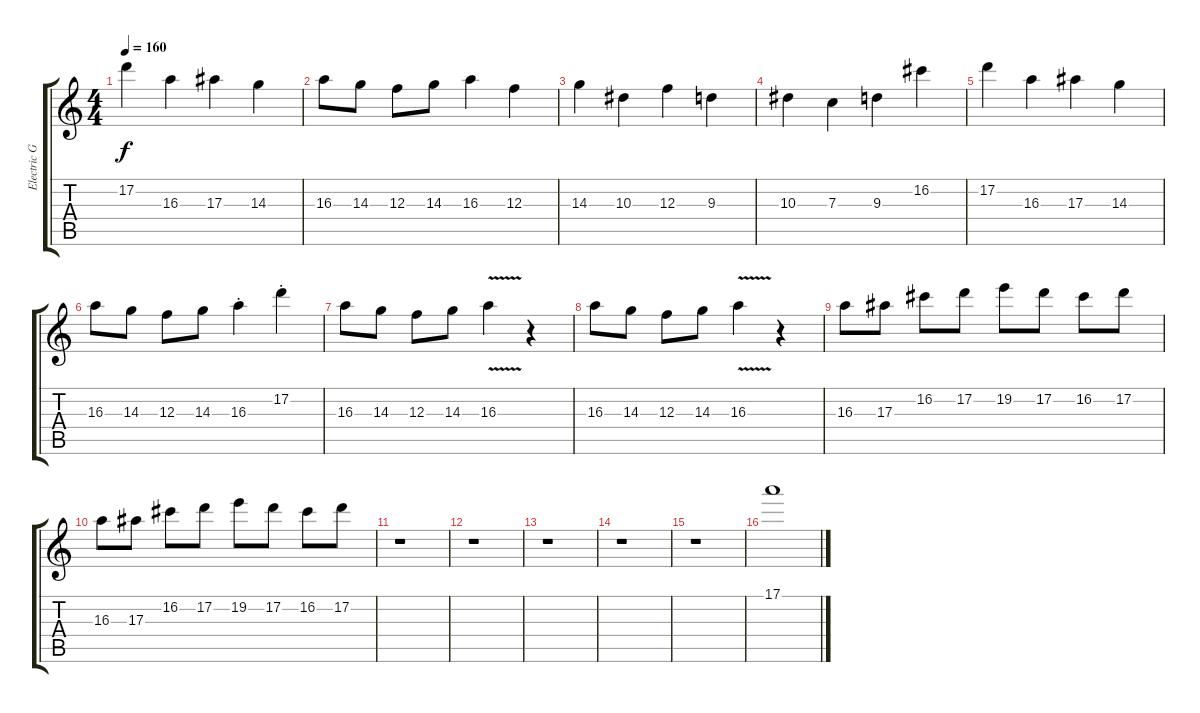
\track ("Electric Guitar" "Electric G") {instrument distortionguitar}
\staff {score tabs}
\tuning (E4 A3 F3 C3 G2 A2) {hide}
\ts (4 4)
\tempo 160
\clef g2
\ks c
17.2.4{dy f} 16.3.4 17.3.4 14.3.4 |
16.3.8 14.3.8 12.3.8 14.3.8 16.3.4 12.3.4 |
14.3.4 10.3.4 12.3.4 9.3.4 |
10.3.4 7.3.4 9.3.4 16.2.4 |
17.2.4 16.3.4 17.3.4 14.3.4 |
16.3.8 14.3.8 12.3.8 14.3.8 16.3{st}.4 17.2{st}.4 |
16.3.8 14.3.8 12.3.8 14.3.8 16.3{v}.4 r.4 |
16.3.8 14.3.8 12.3.8 14.3.8 16.3{v}.4 r.4 |
16.3.8 17.3.8 16.2.8 17.2.8 19.2.8 17.2.8 16.2.8 17.2.8 |
16.3.8 17.3.8 16.2.8 17.2.8 19.2.8 17.2.8 16.2.8 17.2.8 |
r.1 |
r.1 |
r.1 |
r.1 |
r.1 |
17.1.1
